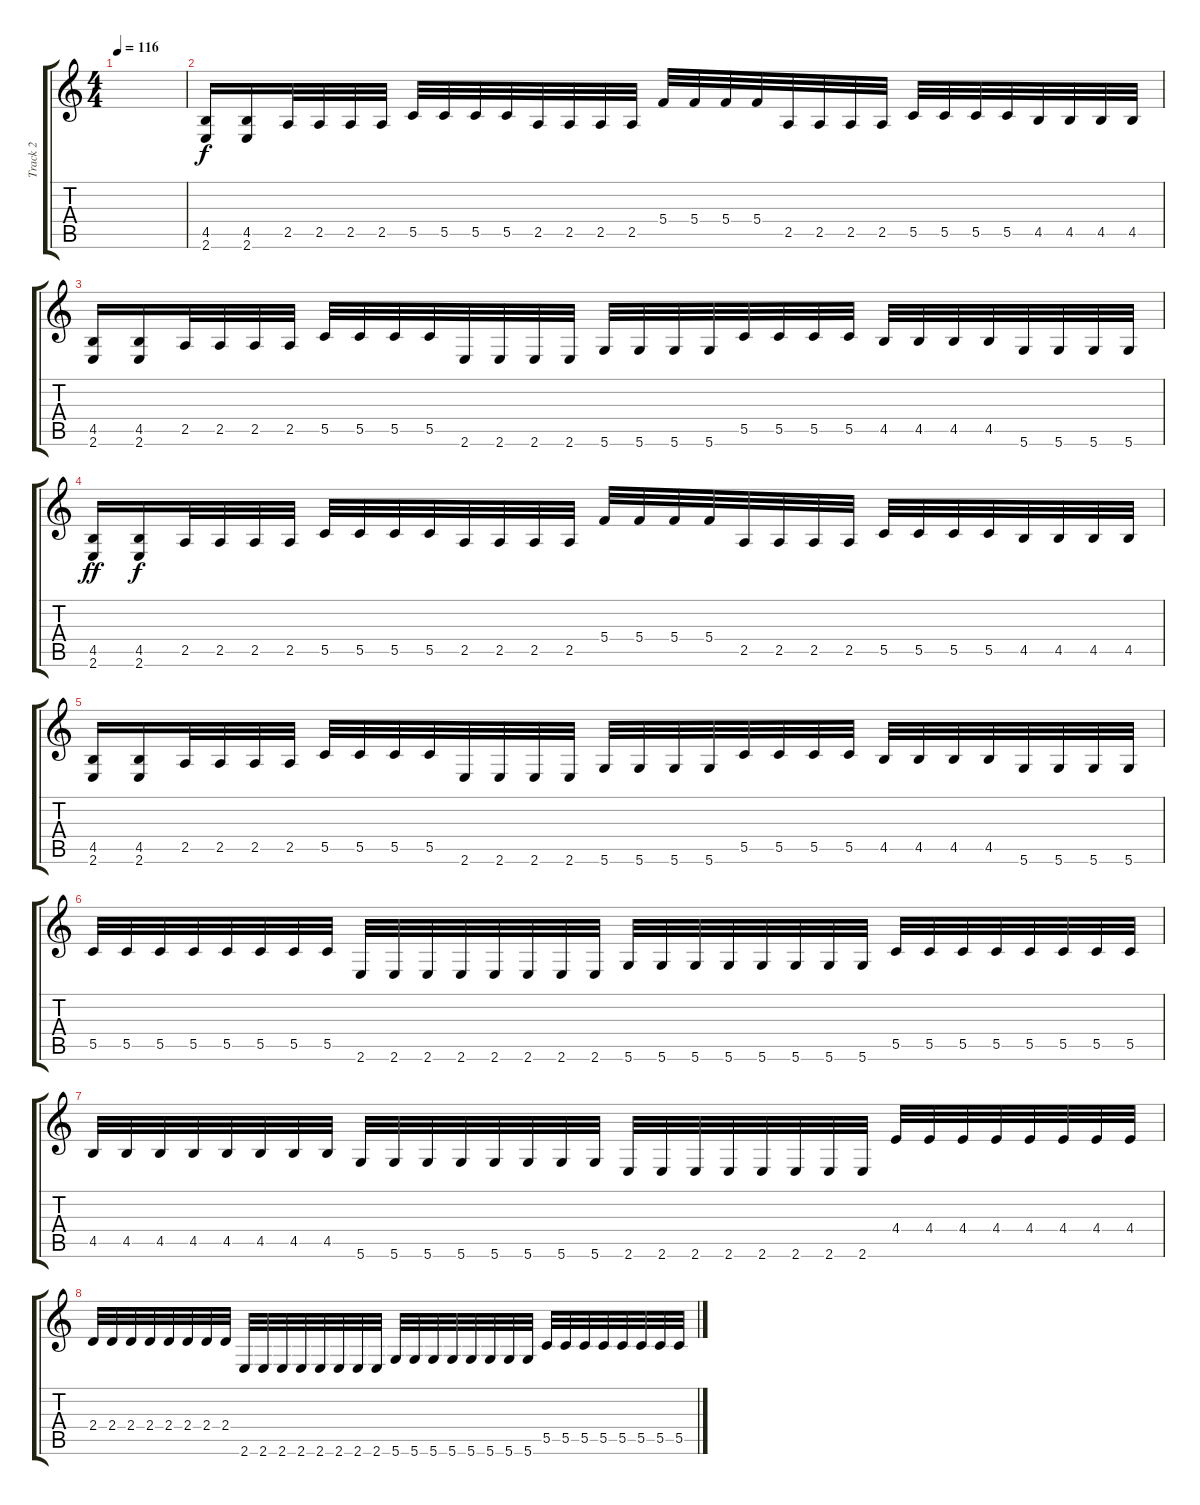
\track ("Track 2" "Track 2") {instrument overdrivenguitar}
\staff {score tabs}
\tuning (D4 A3 F3 C3 G2 D2) {hide}
\ts (4 4)
\tempo 116
\clef g2
\ks c
|
(4.5 2.6).16 (4.5 2.6).16{dy f} 2.5.32 2.5.32 2.5.32 2.5.32 5.5.32 5.5.32 5.5.32 5.5.32 2.5.32 2.5.32 2.5.32 2.5.32 5.4.32 5.4.32 5.4.32 5.4.32 2.5.32 2.5.32 2.5.32 2.5.32 5.5.32 5.5.32 5.5.32 5.5.32 4.5.32 4.5.32 4.5.32 4.5.32 |
(4.5 2.6).16 (4.5 2.6).16 2.5.32 2.5.32 2.5.32 2.5.32 5.5.32 5.5.32 5.5.32 5.5.32 2.6.32 2.6.32 2.6.32 2.6.32 5.6.32 5.6.32 5.6.32 5.6.32 5.5.32 5.5.32 5.5.32 5.5.32 4.5.32 4.5.32 4.5.32 4.5.32 5.6.32 5.6.32 5.6.32 5.6.32 |
(4.5 2.6).16{dy ff} (4.5 2.6).16{dy f} 2.5.32 2.5.32 2.5.32 2.5.32 5.5.32 5.5.32 5.5.32 5.5.32 2.5.32 2.5.32 2.5.32 2.5.32 5.4.32 5.4.32 5.4.32 5.4.32 2.5.32 2.5.32 2.5.32 2.5.32 5.5.32 5.5.32 5.5.32 5.5.32 4.5.32 4.5.32 4.5.32 4.5.32 |
(4.5 2.6).16 (4.5 2.6).16 2.5.32 2.5.32 2.5.32 2.5.32 5.5.32 5.5.32 5.5.32 5.5.32 2.6.32 2.6.32 2.6.32 2.6.32 5.6.32 5.6.32 5.6.32 5.6.32 5.5.32 5.5.32 5.5.32 5.5.32 4.5.32 4.5.32 4.5.32 4.5.32 5.6.32 5.6.32 5.6.32 5.6.32 |
5.5.32 5.5.32 5.5.32 5.5.32 5.5.32 5.5.32 5.5.32 5.5.32 2.6.32 2.6.32 2.6.32 2.6.32 2.6.32 2.6.32 2.6.32 2.6.32 5.6.32 5.6.32 5.6.32 5.6.32 5.6.32 5.6.32 5.6.32 5.6.32 5.5.32 5.5.32 5.5.32 5.5.32 5.5.32 5.5.32 5.5.32 5.5.32 |
4.5.32 4.5.32 4.5.32 4.5.32 4.5.32 4.5.32 4.5.32 4.5.32 5.6.32 5.6.32 5.6.32 5.6.32 5.6.32 5.6.32 5.6.32 5.6.32 2.6.32 2.6.32 2.6.32 2.6.32 2.6.32 2.6.32 2.6.32 2.6.32 4.4.32 4.4.32 4.4.32 4.4.32 4.4.32 4.4.32 4.4.32 4.4.32 |
2.4.32 2.4.32 2.4.32 2.4.32 2.4.32 2.4.32 2.4.32 2.4.32 2.6.32 2.6.32 2.6.32 2.6.32 2.6.32 2.6.32 2.6.32 2.6.32 5.6.32 5.6.32 5.6.32 5.6.32 5.6.32 5.6.32 5.6.32 5.6.32 5.5.32 5.5.32 5.5.32 5.5.32 5.5.32 5.5.32 5.5.32 5.5.32
